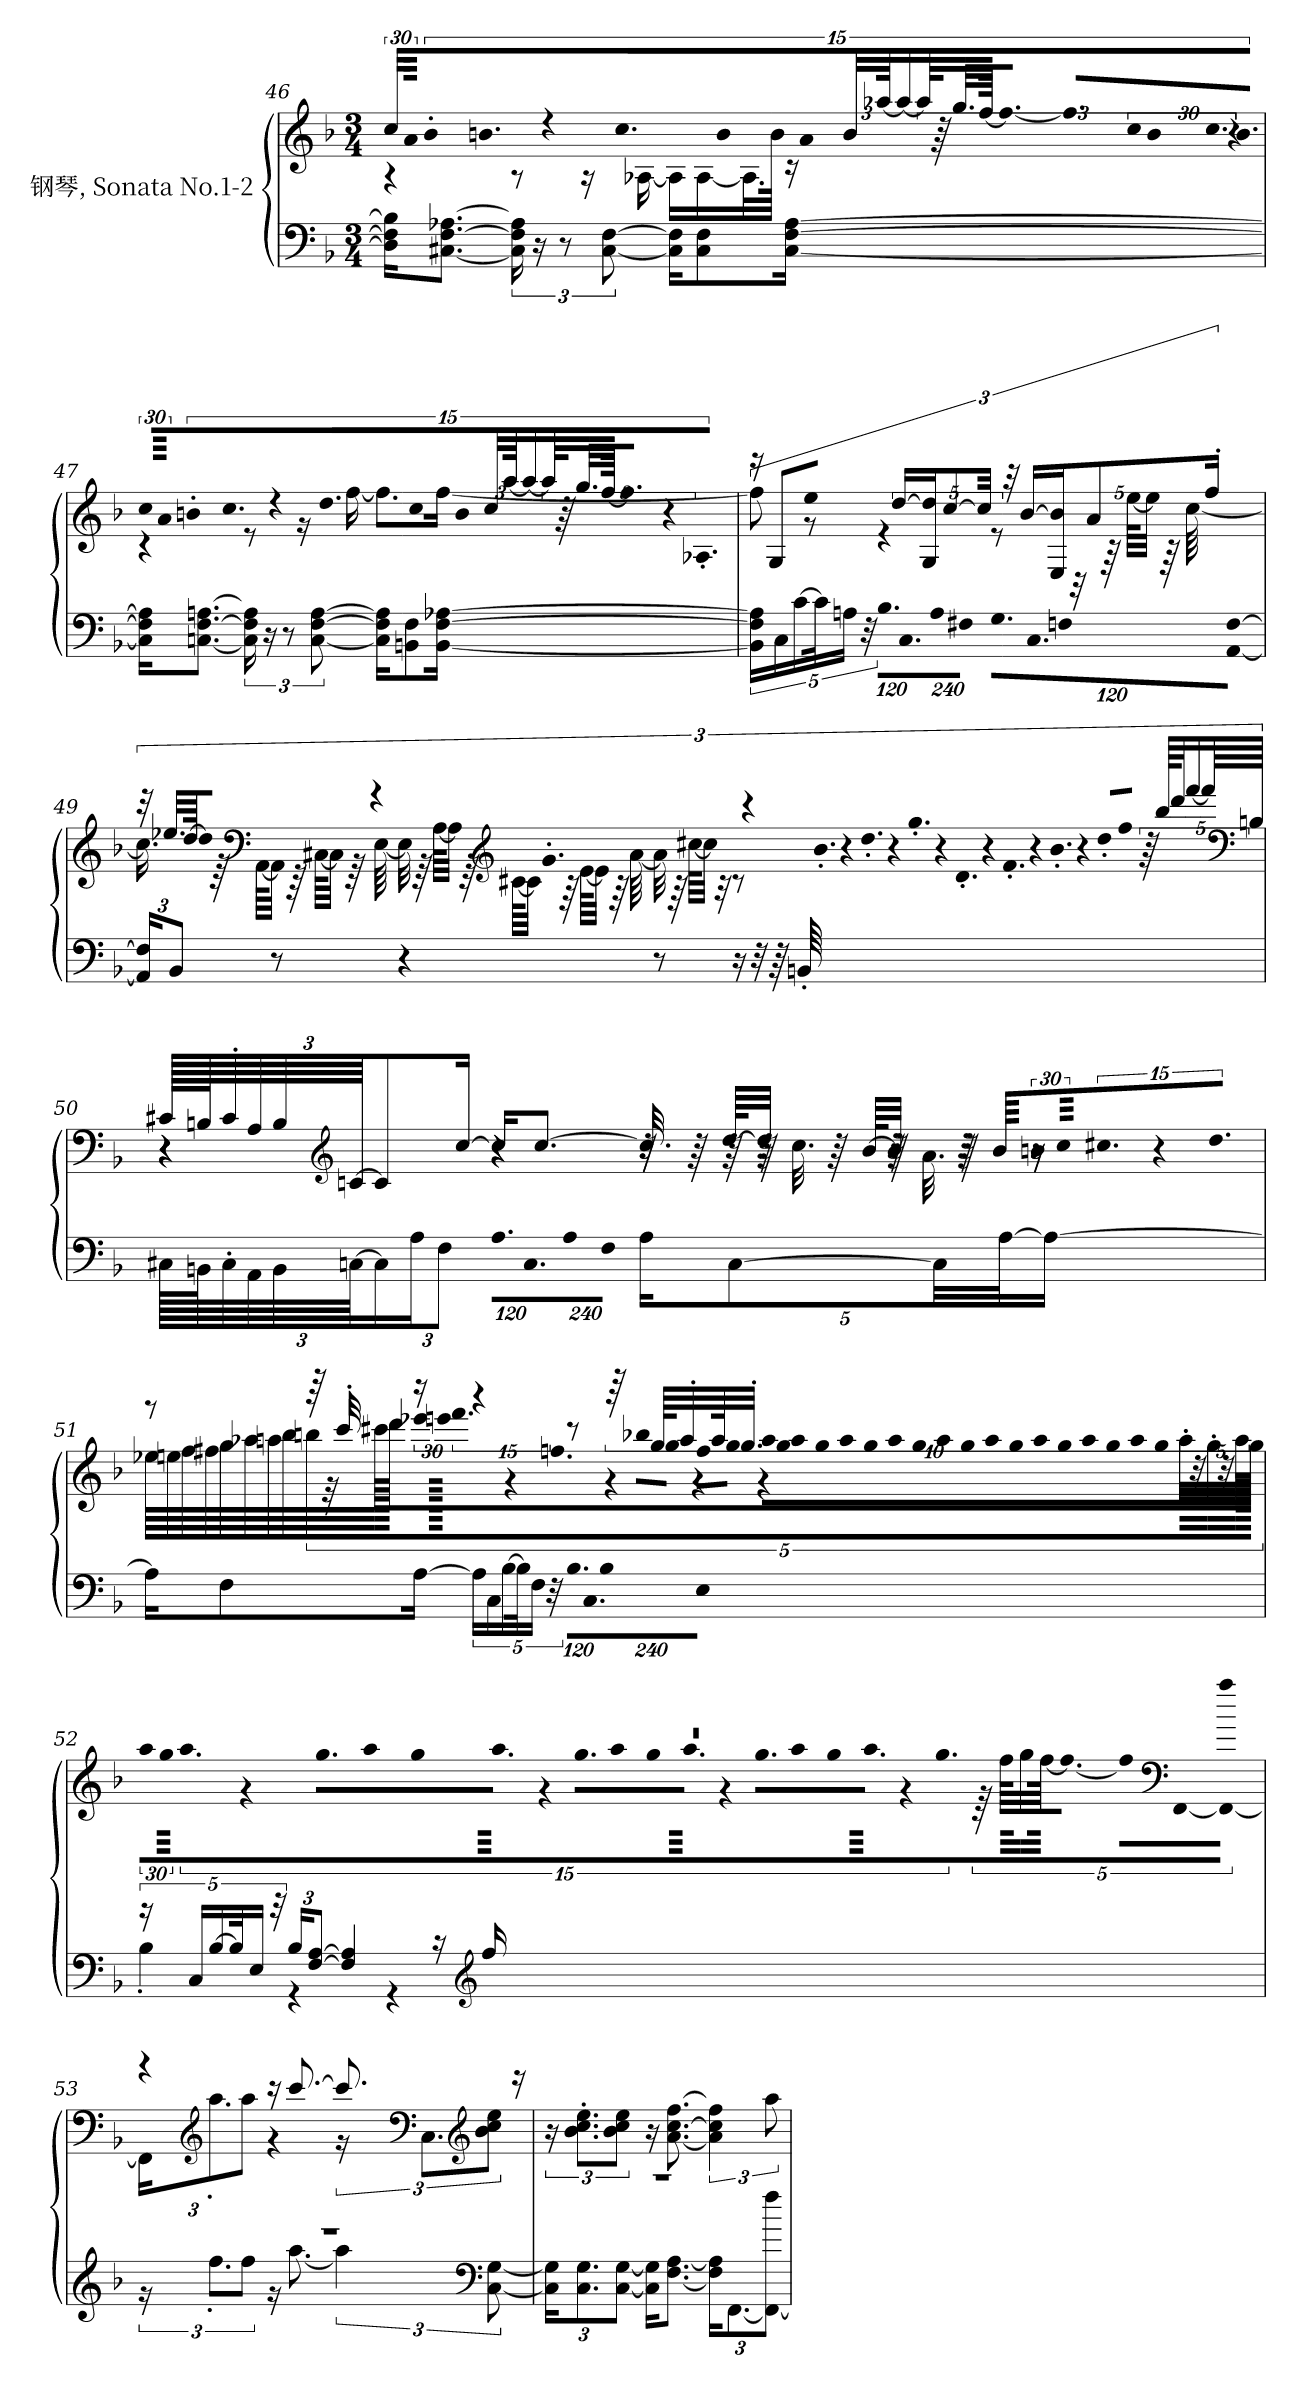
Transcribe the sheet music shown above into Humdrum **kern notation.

**kern	**kern
*part1	*part1
*staff2	*staff1
*I"钢琴, Sonata No.1-2	*
!!LO:LB:g=z
*clefF4	*clefG2
*k[b-]	*k[b-]
*M3/4	*M3/4
=46	=46
!	!LO:N:vis=256%9
*	*^
16D\] 16F\] 16B-\]KL	960%17cc/LLLL	4r
!	!LO:N:vis=256%9	!
.	960%17a/	.
.	1920ryy	.
!	!LO:N:vis=256%9	!
.	960%17b-'/J	.
!	!LO:N:vis=32.	!
.	1920%103bn/JJJ	.
[8.C#X\ [8.F\ [8.A-X\J	.	.
!	!LO:N:vis=128	!
.	1920%17r	.
!	!LO:N:vis=256.	!
.	1920%17cc/KLLLL	.
.	64b/	.
.	64a/J	.
*	*Xbrackettup	*
.	48b/	.
.	[96aa-X/JK	.
.	16aa-/_	.
*	*brackettup	*
24C#\] 24F\] 24A-\]	96aa-/JJkk]	8r
.	96r	.
.	48.gg/LLL	.
24r	.	.
.	[96ff/JJK	.
.	8.ff/J_	.
12r	.	.
.	.	16r
[12C#\ [12F\	.	.
.	.	[16A-X\
16C#\] 16F\]KL	8.ff/L]	16A-\LL]
8C#\ 8F\	.	[16A-\
.	.	32.A-\L]
.	.	64b\JJJk
!	!LO:N:vis=256%9	!
[16C#\ [16F\ [16A-\Jk	960%17cc/LLL	16r
!	!LO:N:vis=256%9	!
.	960%17b/	.
.	1920ryy	.
!	!LO:N:vis=256.	!
.	1920%17cc/JJJJk	.
!	!LO:N:vis=128	!
.	1920%17r	.
!	!LO:N:vis=256.	!
.	1920%17b/	.
!!LO:LB:g=z	!!
=47	=47	=47
!	!LO:N:vis=256%9	!
16C#\] 16F\] 16A-\]KL	960%17cc/LLLL	4r
!	!LO:N:vis=256%9	!
.	960%17a/	.
.	1920ryy	.
!	!LO:N:vis=256%9	!
.	960%17bn'/J	.
!	!LO:N:vis=32.	!
.	1920%103cc/JJJ	.
[8.Cn\ [8.F\ [8.An\J	.	.
!	!LO:N:vis=128	!
.	1920%17r	.
!	!LO:N:vis=256.	!
.	1920%17dd/KLLLL	.
.	64cc/	.
.	64b/J	.
*	*Xbrackettup	*
.	48cc/	.
.	[96aa/JK	.
.	16aa/_	.
*	*brackettup	*
24C\] 24F\] 24A\]	96aa/JJkk]	8r
.	96r	.
.	48.gg/LLL	.
24r	.	.
.	[96ff/JJK	.
.	8.ff/J]	.
12r	.	.
.	.	16r
[12C\ [12F\ [12A\	.	.
.	.	[16ff\
16C\] 16F\] 16A\]KL	16r	8.ff\L]
8BBn\ 8F\	8.A-X'/	.
[16BB\ [16F\ [16A-X\Jk	.	[16ff\Jk
!!LO:LB:g=z	!!
=48	=48	=48
20BB\] 20F\] 20A-\]LL	24r	8ff\]
.	12G/L	.
20C\	.	.
[20c\	.	.
.	8ee/J	8r
40c\K]	.	.
20An\JJ	.	.
40r	.	.
*Xbrackettup	*	*
!LO:N:vis=32.	!	!
1920%103B-\LLL	[20dd/LL	4r
.	20G/ 20dd/]J	.
!LO:N:vis=32.	!	!
1920%103C\J	.	.
.	[10cc/	.
!LO:N:vis=16	!	!
1920%137A\	.	.
!LO:N:vis=16	!	!
1920%137F#X\JJ	.	.
.	40cc/Jkk]	.
.	40r	.
!LO:N:vis=32.	!	!
*	*Xbrackettup	*
1920%103G\LLL	[20b-/LL	8r
.	20E/ 20b-/]J	.
!LO:N:vis=32.	!	!
1920%103C\J	.	.
.	10a/	.
!LO:N:vis=16	!	!
1920%137Fn\	.	.
.	.	32r
.	.	64r
.	.	[64ee\KLLL
!LO:N:vis=16	!	!
[1920%137AA\ [1920%137F\JJ	.	.
.	.	32ee\JJJ]
.	20ff'/Jk	.
.	.	64r
.	.	[64cc\
!!LO:PB:g=z	!!
=49	=49	=49
*	*brackettup	*
24AA/] 24F/]KL	48r	16.cc\]
.	48.ee-X/LLL	.
12BB-/J	.	.
.	[96dd/JK	.
.	16dd/JJ]	.
.	.	64r
*	*clefF4	*
.	.	[64AA\KLLL
8r	64r	32AA\JJJ]
.	32.BB-'/	.
.	.	64r
.	.	[64C#X\KLLL
.	64r	32C#\JJJ]
.	32.D'/	.
.	.	64r
.	.	[64E\
4r	64r	32E\]
.	32.F'/	.
.	.	64r
.	.	[64A\KLLL
.	64r	32A\JJJ]
.	32.B-'/	.
.	.	64r
*	*clefG2	*
.	.	[64c#X\KLLL
.	64r	32c#\JJJ]
.	32.d'/	.
.	.	64r
.	.	[64e\KLLL
.	64r	32e\JJJ]
.	32.f'/	.
.	.	64r
.	.	[64a\
8r	64r	32a\]
.	32.b-'/	.
.	.	64r
.	.	[64cc#X\KLLL
.	64r	32cc#\JJJ]
.	32dd'/LLL	.
.	.	32r
.	64ff/JJJk	.
16r	80r	8r
.	80bb-/KLLL	.
.	40ddd/J	.
.	[20fff/	.
32r	.	.
64r	.	.
.	80fff/LL]	.
64BBn'/	.	.
*	*clefF4	*
.	80Bn/JJJJ	.
!!LO:LB:g=z
=50	=50	=50
*	*	*^
128C#X\LLLLL	4r	4r	128c#X/LLLLL
128BBn\J	.	.	128Bn/J
64C#'\	.	.	64c#'/
*	*	*	*Xbrackettup
96AA\	.	.	96A/
96BB\	.	.	96B/
*	*clefG2	*	*
[96Cn\JJ	.	.	[96cn/JJJ
16C\]	.	.	8c/]
24A\J	.	.	.
12F\J	.	.	.
.	.	.	[16cc/Jk
!LO:N:vis=32.	!	!	!
1920%103A\LLL	4r	4r	16cc/KL]
!LO:N:vis=32.	!	!	!
1920%103C\J	.	.	.
.	.	.	[8.cc/J
!LO:N:vis=16	!	!	!
1920%137A\	.	.	.
!LO:N:vis=16	!	!	!
1920%137F\JJ	.	.	.
20A\KL	32r	16r	32.cc/]
.	64r	.	.
.	[64dd/KLLL	.	64r
[10C\	.	.	.
.	32dd/JJJ]	64r	16r
.	.	32.cc\	.
.	64r	.	.
.	[64b-/KLLL	.	.
.	32b-/JJJ]	64r	32r
.	.	32.a\	.
40C\LL]	.	.	.
.	32r	.	64r
.	.	.	64b-/LLLL
[40A\J	.	.	.
*	*	*	*brackettup
!	!	!	!LO:N:vis=256%9
.	16r	16r	960%17bn/
20A\JJ_	.	.	.
!	!	!	!LO:N:vis=256%9
.	.	.	960%17cc/
.	.	.	1920ryy
!	!	!	!LO:N:vis=256.
.	.	.	1920%17cc#X/JJJJk
!	!	!	!LO:N:vis=128
.	.	.	1920%17r
!	!	!	!LO:N:vis=256.
.	.	.	1920%17dd/
*	*	*v	*v
!!LO:LB:g=z
=51	=51	=51
16A\KL]	8r	64ee-X\LLLL
.	.	64een\
.	.	64ff\
.	.	64ff#X\
8F\	.	64gg\
.	.	64aa-X\
.	.	64aan\
.	.	64bb-\
.	64r	80bbn\JJJJ
.	.	40r
.	32.ccc'/	.
.	.	80ccc#X\LLLL
.	.	80ddd\
!	!	!LO:N:vis=256%9
[16A\Jk	16r	960%17eee-X\
!	!	!LO:N:vis=256%9
.	.	960%17eeen\
.	.	1920ryy
!	!	!LO:N:vis=256.
.	.	1920%17fff\JJJJk
!	!	!LO:N:vis=128
.	.	1920%17r
!	!	!LO:N:vis=256.
.	.	1920%17ffn\
*brackettup	*	*
!	!	!LO:N:vis=64
20A\LL]	4r	640%9r
!	!	!LO:N:vis=64
.	.	640%9bb-X\LLLL
!	!	!LO:N:vis=64
.	.	640%9gg\JJJJ
!	!	!LO:N:vis=64
.	.	640%9r
20C\	.	.
!	!	!LO:N:vis=64
.	.	640%9ff\LLLL
!	!	!LO:N:vis=64
.	.	640%9gg\JJJJ
!	!	!LO:N:vis=64
.	.	640%9r
!	!	!LO:N:vis=64
.	.	640%9aa\LLLL
[20B-\	.	.
!	!	!LO:N:vis=64
.	.	640%9gg\
.	.	64aa\
.	.	64gg\
40B-\K]	.	.
.	.	64aa\
.	.	64gg\
20F\JJ	.	.
.	.	64aa\
.	.	64gg\
.	.	64aa\
40r	.	.
.	.	64gg\
*Xbrackettup	*	*
!LO:N:vis=32.	!	!
1920%103B-\LLL	8r	.
.	.	64aa\
.	.	64gg\
.	.	64aa\
.	.	64gg\
!LO:N:vis=32.	!	!
1920%103C\J	.	.
.	.	64aa\
.	.	64gg\
.	.	64aa\
!LO:N:vis=16	!	!
1920%137B-\	.	.
.	.	64gg\J
.	64r	.
.	.	40aa'\JJJ
.	64gg/KLLL	.
.	.	40r
.	32aa'/	.
.	.	40gg'\
!LO:N:vis=16	!	!
1920%137E\JJ	.	.
.	64aa/K	.
.	.	40r
.	32.gg'/JJJ	.
.	.	80aa\LLLL
.	.	80gg\JJJJ
640ryy	640ryy	.
!!LO:LB:g=z	!!
=52	=52	=52
*brackettup	*	*
*^	*	*
!	!	!	!LO:N:vis=256%9
20r	4B-'\	2.r	960%17aa\LLLL
!	!	!	!LO:N:vis=256%9
.	.	.	960%17gg\
.	.	.	1920ryy
!	!	!	!LO:N:vis=256.
.	.	.	1920%17aa\JJJJk
!	!	!	!LO:N:vis=128
.	.	.	1920%17r
20C/LL	.	.	.
!	!	!	!LO:N:vis=256.
.	.	.	1920%17gg\KLLLL
!	!	!	!LO:N:vis=256%9
.	.	.	960%17aa\
!	!	!	!LO:N:vis=256%9
.	.	.	960%17gg\
.	.	.	1920ryy
!	!	!	!LO:N:vis=256.
.	.	.	1920%17aa\JJJJk
[20B-/	.	.	.
!	!	!	!LO:N:vis=128
.	.	.	1920%17r
!	!	!	!LO:N:vis=256.
.	.	.	1920%17gg\KLLLL
!	!	!	!LO:N:vis=256%9
.	.	.	960%17aa\
!	!	!	!LO:N:vis=256%9
.	.	.	960%17gg\
40B-/K]	.	.	.
.	.	.	1920ryy
!	!	!	!LO:N:vis=256.
.	.	.	1920%17aa\JJJJk
!	!	!	!LO:N:vis=128
.	.	.	1920%17r
20E/JJ	.	.	.
!	!	!	!LO:N:vis=256.
.	.	.	1920%17gg\KLLLL
!	!	!	!LO:N:vis=256%9
.	.	.	960%17aa\
!	!	!	!LO:N:vis=256%9
.	.	.	960%17gg\
.	.	.	1920ryy
!	!	!	!LO:N:vis=256.
.	.	.	1920%17aa\JJJJk
40r	.	.	.
!	!	!	!LO:N:vis=128
.	.	.	1920%17r
!	!	!	!LO:N:vis=256.
.	.	.	1920%17gg\
*Xbrackettup	*	*	*
24B-/KL	4r	.	80r
.	.	.	80ff\KLLL
.	.	.	40gg\
[12F/ [12A/J	.	.	.
.	.	.	[80ff\JJK
.	.	.	8.ff\J_
4F/] 4A/]	.	.	.
.	4r	.	16ff\KL]
*	*	*clefF4	*
.	.	.	[8FF\
16r	.	.	.
*clefG2	*	*	*
16ff/	.	.	16FF\_ 16aa\Jk
!!LO:LB:g=z	!!
=53	=53	=53	=53
*	*brackettup	*	*Xbrackettup
2.r	24r	4r	24FF\KL]
*	*	*clefG2	*
.	12.ff'\L	.	12.aa'\
.	12ff\J	.	12aa\J
.	16r	16r	4r
.	[8.aa\	[8.ccc/	.
*	*	*	*brackettup
.	6aa\]	8.ccc/]	24r
*	*	*clefF4	*
.	.	.	12.C\L
*clefF4	*	*clefG2	*
.	[12C\ [12G\	.	12b-\ 12cc\ 12ee\J
.	.	16r	.
*	*	*v	*v
=54	=54	=54
*	*Xbrackettup	*
2.r	24C\] 24G\]KL	24r
.	12.C\ 12.G\	12.b-\' 12.cc\' 12.ee\'L
.	[12C\ [12G\J	12b-\ 12cc\ 12ee\J
.	16C\] 16G\]KL	16r
.	[8.F\ [8.A\J	[8.a\ [8.cc\ [8.ff\
.	24F\] 24A\]KL	6a\] 6cc\] 6ff\]
.	[12.FF\	.
.	12FF\_ 12ff\J	12aa\
*v	*v	*
=	=
*-	*-
